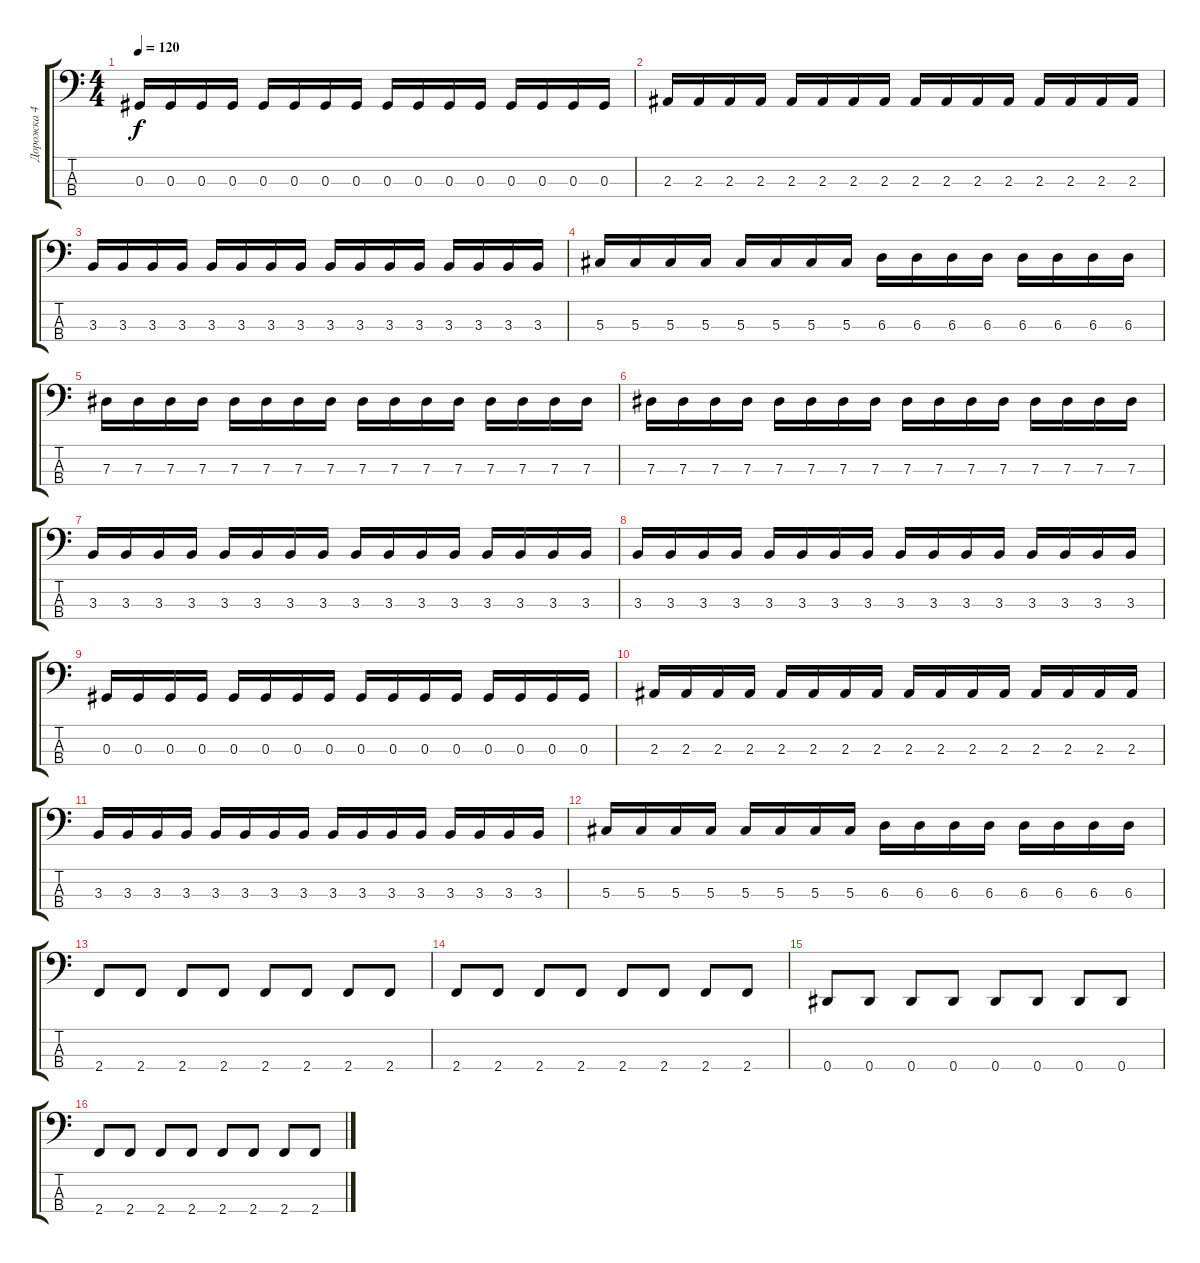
\track ("Дорожка 4" "Дорожка 4") {instrument electricbassfinger}
\staff {score tabs}
\tuning (Gb2 Db2 Ab1 Eb1) {hide}
\ts (4 4)
\tempo 120
\clef f4
\ks c
0.3.16{dy f} 0.3.16 0.3.16 0.3.16 0.3.16 0.3.16 0.3.16 0.3.16 0.3.16 0.3.16 0.3.16 0.3.16 0.3.16 0.3.16 0.3.16 0.3.16 |
2.3.16 2.3.16 2.3.16 2.3.16 2.3.16 2.3.16 2.3.16 2.3.16 2.3.16 2.3.16 2.3.16 2.3.16 2.3.16 2.3.16 2.3.16 2.3.16 |
3.3.16 3.3.16 3.3.16 3.3.16 3.3.16 3.3.16 3.3.16 3.3.16 3.3.16 3.3.16 3.3.16 3.3.16 3.3.16 3.3.16 3.3.16 3.3.16 |
5.3.16 5.3.16 5.3.16 5.3.16 5.3.16 5.3.16 5.3.16 5.3.16 6.3.16 6.3.16 6.3.16 6.3.16 6.3.16 6.3.16 6.3.16 6.3.16 |
7.3.16 7.3.16 7.3.16 7.3.16 7.3.16 7.3.16 7.3.16 7.3.16 7.3.16 7.3.16 7.3.16 7.3.16 7.3.16 7.3.16 7.3.16 7.3.16 |
7.3.16 7.3.16 7.3.16 7.3.16 7.3.16 7.3.16 7.3.16 7.3.16 7.3.16 7.3.16 7.3.16 7.3.16 7.3.16 7.3.16 7.3.16 7.3.16 |
3.3.16 3.3.16 3.3.16 3.3.16 3.3.16 3.3.16 3.3.16 3.3.16 3.3.16 3.3.16 3.3.16 3.3.16 3.3.16 3.3.16 3.3.16 3.3.16 |
3.3.16 3.3.16 3.3.16 3.3.16 3.3.16 3.3.16 3.3.16 3.3.16 3.3.16 3.3.16 3.3.16 3.3.16 3.3.16 3.3.16 3.3.16 3.3.16 |
0.3.16 0.3.16 0.3.16 0.3.16 0.3.16 0.3.16 0.3.16 0.3.16 0.3.16 0.3.16 0.3.16 0.3.16 0.3.16 0.3.16 0.3.16 0.3.16 |
2.3.16 2.3.16 2.3.16 2.3.16 2.3.16 2.3.16 2.3.16 2.3.16 2.3.16 2.3.16 2.3.16 2.3.16 2.3.16 2.3.16 2.3.16 2.3.16 |
3.3.16 3.3.16 3.3.16 3.3.16 3.3.16 3.3.16 3.3.16 3.3.16 3.3.16 3.3.16 3.3.16 3.3.16 3.3.16 3.3.16 3.3.16 3.3.16 |
5.3.16 5.3.16 5.3.16 5.3.16 5.3.16 5.3.16 5.3.16 5.3.16 6.3.16 6.3.16 6.3.16 6.3.16 6.3.16 6.3.16 6.3.16 6.3.16 |
2.4.8 2.4.8 2.4.8 2.4.8 2.4.8 2.4.8 2.4.8 2.4.8 |
2.4.8 2.4.8 2.4.8 2.4.8 2.4.8 2.4.8 2.4.8 2.4.8 |
0.4.8 0.4.8 0.4.8 0.4.8 0.4.8 0.4.8 0.4.8 0.4.8 |
2.4.8 2.4.8 2.4.8 2.4.8 2.4.8 2.4.8 2.4.8 2.4.8
